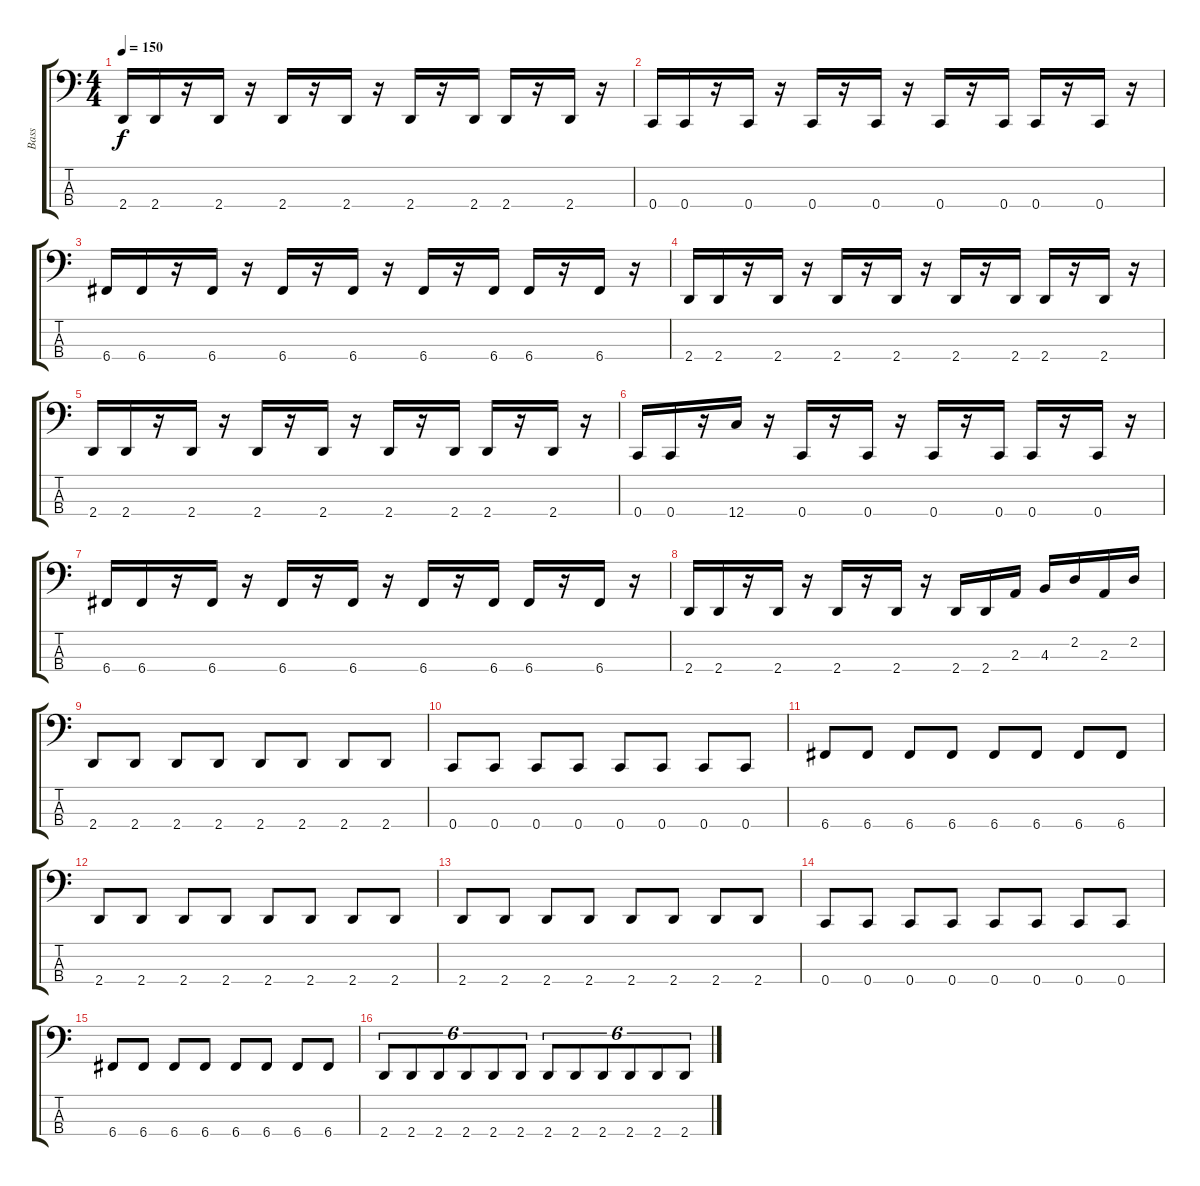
\track ("Bass" "Bass") {instrument electricbasspick}
\staff {score tabs}
\tuning (F2 C2 G1 C1) {hide}
\ts (4 4)
\tempo 150
\clef f4
\ks c
2.4.16{dy f} 2.4.16 r.16 2.4.16 r.16 2.4.16 r.16 2.4.16 r.16 2.4.16 r.16 2.4.16 2.4.16 r.16 2.4.16 r.16 |
0.4.16 0.4.16 r.16 0.4.16 r.16 0.4.16 r.16 0.4.16 r.16 0.4.16 r.16 0.4.16 0.4.16 r.16 0.4.16 r.16 |
6.4.16 6.4.16 r.16 6.4.16 r.16 6.4.16 r.16 6.4.16 r.16 6.4.16 r.16 6.4.16 6.4.16 r.16 6.4.16 r.16 |
2.4.16 2.4.16 r.16 2.4.16 r.16 2.4.16 r.16 2.4.16 r.16 2.4.16 r.16 2.4.16 2.4.16 r.16 2.4.16 r.16 |
2.4.16 2.4.16 r.16 2.4.16 r.16 2.4.16 r.16 2.4.16 r.16 2.4.16 r.16 2.4.16 2.4.16 r.16 2.4.16 r.16 |
0.4.16 0.4.16 r.16 12.4.16 r.16 0.4.16 r.16 0.4.16 r.16 0.4.16 r.16 0.4.16 0.4.16 r.16 0.4.16 r.16 |
6.4.16 6.4.16 r.16 6.4.16 r.16 6.4.16 r.16 6.4.16 r.16 6.4.16 r.16 6.4.16 6.4.16 r.16 6.4.16 r.16 |
2.4.16 2.4.16 r.16 2.4.16 r.16 2.4.16 r.16 2.4.16 r.16 2.4.16 2.4.16 2.3.16 4.3.16 2.2.16 2.3.16 2.2.16 |
2.4.8 2.4.8 2.4.8 2.4.8 2.4.8 2.4.8 2.4.8 2.4.8 |
0.4.8 0.4.8 0.4.8 0.4.8 0.4.8 0.4.8 0.4.8 0.4.8 |
6.4.8 6.4.8 6.4.8 6.4.8 6.4.8 6.4.8 6.4.8 6.4.8 |
2.4.8 2.4.8 2.4.8 2.4.8 2.4.8 2.4.8 2.4.8 2.4.8 |
2.4.8 2.4.8 2.4.8 2.4.8 2.4.8 2.4.8 2.4.8 2.4.8 |
0.4.8 0.4.8 0.4.8 0.4.8 0.4.8 0.4.8 0.4.8 0.4.8 |
6.4.8 6.4.8 6.4.8 6.4.8 6.4.8 6.4.8 6.4.8 6.4.8 |
2.4.8{tu (6 4)} 2.4.8{tu (6 4)} 2.4.8{tu (6 4)} 2.4.8{tu (6 4)} 2.4.8{tu (6 4)} 2.4.8{tu (6 4)} 2.4.8{tu (6 4)} 2.4.8{tu (6 4)} 2.4.8{tu (6 4)} 2.4.8{tu (6 4)} 2.4.8{tu (6 4)} 2.4.8{tu (6 4)}
